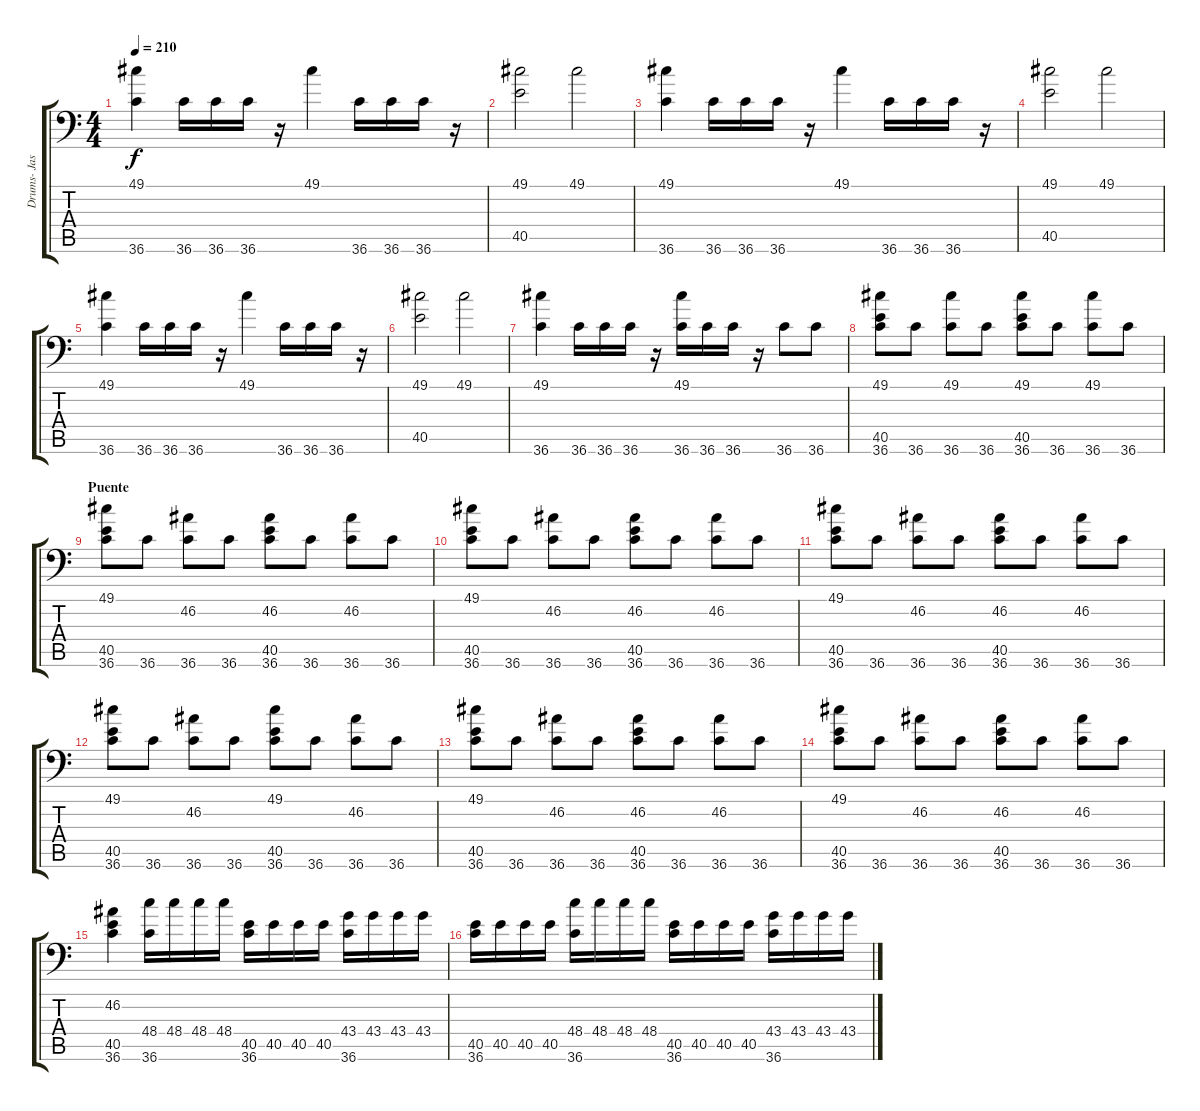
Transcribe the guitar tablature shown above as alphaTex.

\track ("Drums- Jason Costa" "Drums- Jas") {instrument acousticgrandpiano}
\staff {score tabs}
\tuning (C-1 C-1 C-1 C-1 C-1 C-1) {hide}
\ts (4 4)
\tempo 210
\clef f4
\ks c
(49.1 36.6).4{dy f} 36.6.16 36.6.16 36.6.16 r.16 49.1.4 36.6.16 36.6.16 36.6.16 r.16 |
(49.1 40.5).2 49.1.2 |
(49.1 36.6).4 36.6.16 36.6.16 36.6.16 r.16 49.1.4 36.6.16 36.6.16 36.6.16 r.16 |
(49.1 40.5).2 49.1.2 |
(49.1 36.6).4 36.6.16 36.6.16 36.6.16 r.16 49.1.4 36.6.16 36.6.16 36.6.16 r.16 |
(49.1 40.5).2 49.1.2 |
(49.1 36.6).4 36.6.16 36.6.16 36.6.16 r.16 (49.1 36.6).16 36.6.16 36.6.16 r.16 36.6.8 36.6.8 |
(49.1 40.5 36.6).8 36.6.8 (49.1 36.6).8 36.6.8 (49.1 40.5 36.6).8 36.6.8 (49.1 36.6).8 36.6.8 |
\section ("" "Puente")
(49.1 40.5 36.6).8 36.6.8 (46.2 36.6).8 36.6.8 (46.2 40.5 36.6).8 36.6.8 (46.2 36.6).8 36.6.8 |
(49.1 40.5 36.6).8 36.6.8 (46.2 36.6).8 36.6.8 (46.2 40.5 36.6).8 36.6.8 (46.2 36.6).8 36.6.8 |
(49.1 40.5 36.6).8 36.6.8 (46.2 36.6).8 36.6.8 (46.2 40.5 36.6).8 36.6.8 (46.2 36.6).8 36.6.8 |
(49.1 40.5 36.6).8 36.6.8 (46.2 36.6).8 36.6.8 (49.1 40.5 36.6).8 36.6.8 (46.2 36.6).8 36.6.8 |
(49.1 40.5 36.6).8 36.6.8 (46.2 36.6).8 36.6.8 (46.2 40.5 36.6).8 36.6.8 (46.2 36.6).8 36.6.8 |
(49.1 40.5 36.6).8 36.6.8 (46.2 36.6).8 36.6.8 (46.2 40.5 36.6).8 36.6.8 (46.2 36.6).8 36.6.8 |
(46.2 40.5 36.6).4 (48.4 36.6).16 48.4.16 48.4.16 48.4.16 (40.5 36.6).16 40.5.16 40.5.16 40.5.16 (43.4 36.6).16 43.4.16 43.4.16 43.4.16 |
(40.5 36.6).16 40.5.16 40.5.16 40.5.16 (48.4 36.6).16 48.4.16 48.4.16 48.4.16 (40.5 36.6).16 40.5.16 40.5.16 40.5.16 (43.4 36.6).16 43.4.16 43.4.16 43.4.16
